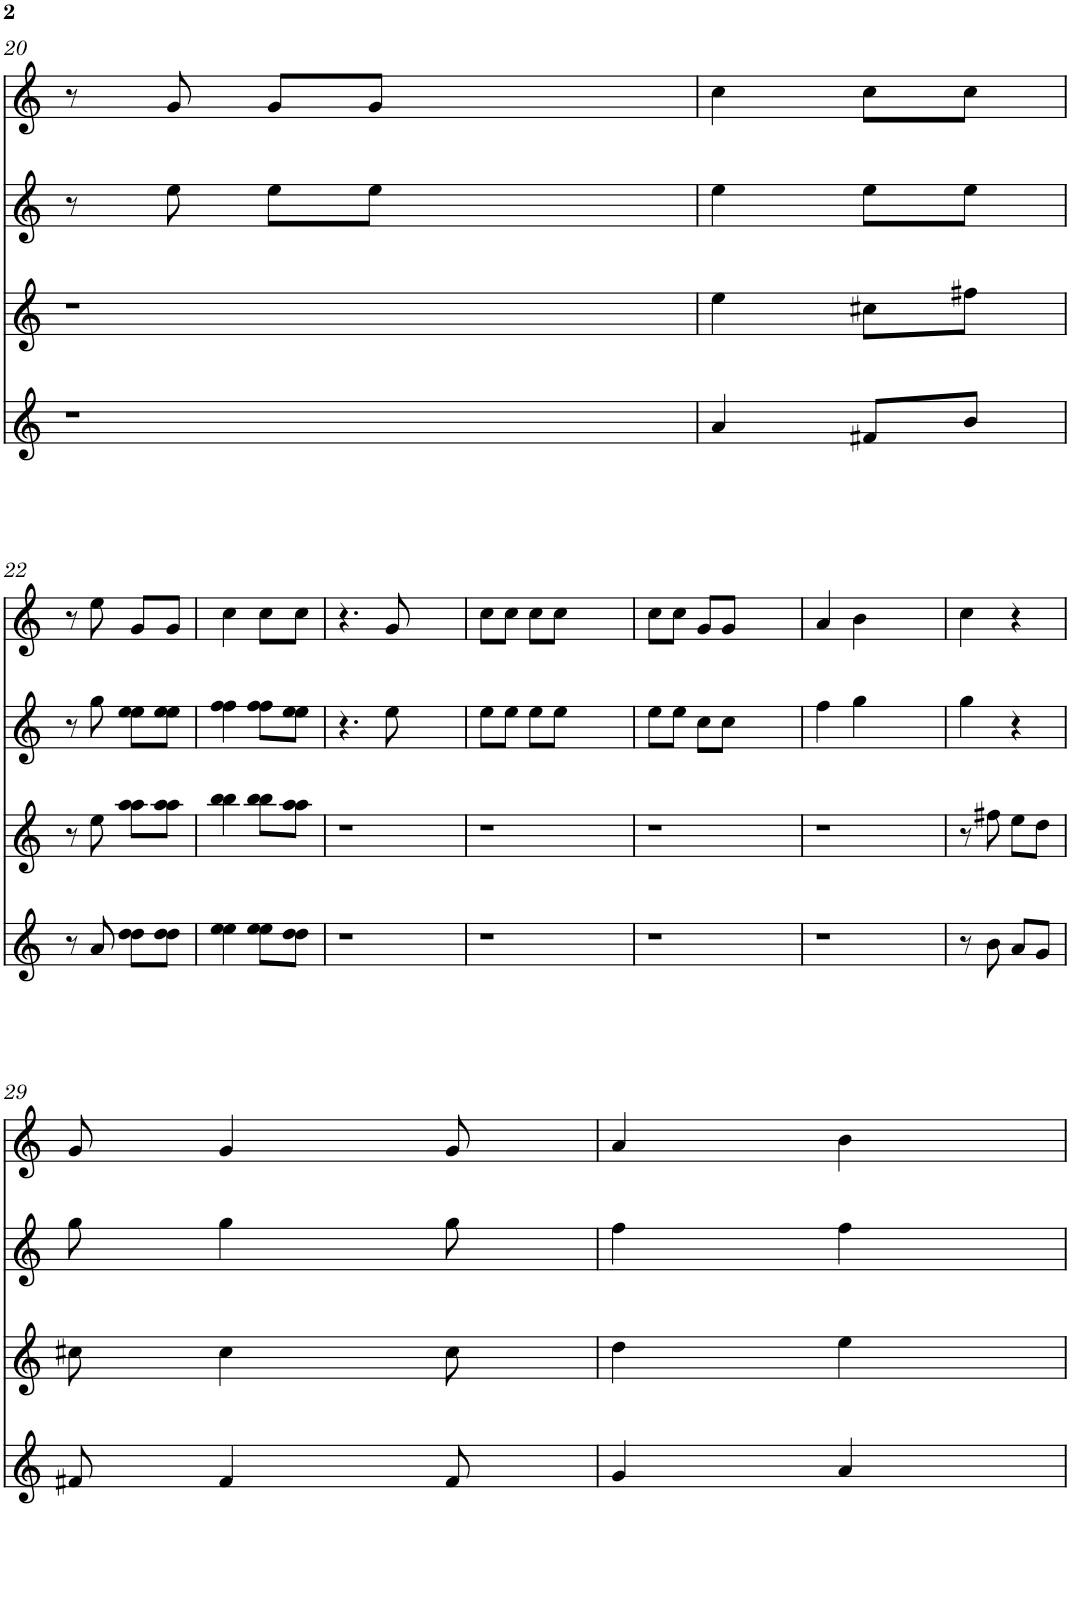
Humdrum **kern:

**kern	**kern	**kern	**kern
*part4	*part3	*part2	*part1
*staff4	*staff3	*staff2	*staff1
*I"Saxo Tenor	*I"Saxo Alt	*I"Gralla 2	*I"Gralla 1
!!LO:PB:g=z
*clefG2	*clefG2	*clefG2	*clefG2
*k[]	*k[]	*k[]	*k[]
*M2/4	*M2/4	*M2/4	*M2/4
=20	=20	=20	=20
2r	2r	8r	8r
.	.	8ee\	8g/
.	.	8ee\L	8g/L
.	.	8ee\J	8g/J
2ryy	2ryy	2ryy	2ryy
=21	=21	=21	=21
4a/	4ee\	4ee\	4cc\
8f#X/L	8cc#X\L	8ee\L	8cc\L
8b/J	8ff#X\J	8ee\J	8cc\J
!!LO:LB:g=z
=22	=22	=22	=22
8r	8r	8r	8r
8a/	8ee\	8gg\	8ee\
8dd\ 8dd\L	8aa\ 8aa\L	8ee\ 8ee\ 8ee\L	8g/L
8dd\ 8dd\J	8aa\ 8aa\J	8ee\ 8ee\ 8ee\J	8g/J
=23	=23	=23	=23
4ee\ 4ee\	4bb\ 4bb\	4ff\ 4ff\ 4ff\	4cc\
8ee\ 8ee\L	8bb\ 8bb\L	8ff\ 8ff\ 8ff\L	8cc\L
8dd\ 8dd\J	8aa\ 8aa\J	8ee\ 8ee\ 8ee\J	8cc\J
=24	=24	=24	=24
2r	2r	4.r	4.r
.	.	8ee\	8g/
2ryy	2ryy	2ryy	2ryy
=25	=25	=25	=25
2r	2r	8ee\L	8cc\L
.	.	8ee\J	8cc\J
.	.	8ee\L	8cc\L
.	.	8ee\J	8cc\J
2ryy	2ryy	2ryy	2ryy
=26	=26	=26	=26
2r	2r	8ee\L	8cc\L
.	.	8ee\J	8cc\J
.	.	8cc\L	8g/L
.	.	8cc\J	8g/J
2ryy	2ryy	2ryy	2ryy
=27	=27	=27	=27
2r	2r	4ff\	4a/
.	.	4gg\	4b\
2ryy	2ryy	2ryy	2ryy
=28	=28	=28	=28
8r	8r	4gg\	4cc\
8b\	8ff#X\	.	.
8a/L	8ee\L	4r	4r
8g/J	8dd\J	.	.
!!LO:LB:g=z
=29	=29	=29	=29
8f#X/	8cc#X\	8gg\	8g/
4f#/	4cc#\	4gg\	4g/
8f#/	8cc#\	8gg\	8g/
=30	=30	=30	=30
4g/	4dd\	4ff\	4a/
4a/	4ee\	4ff\	4b\
=	=	=	=
*-	*-	*-	*-
